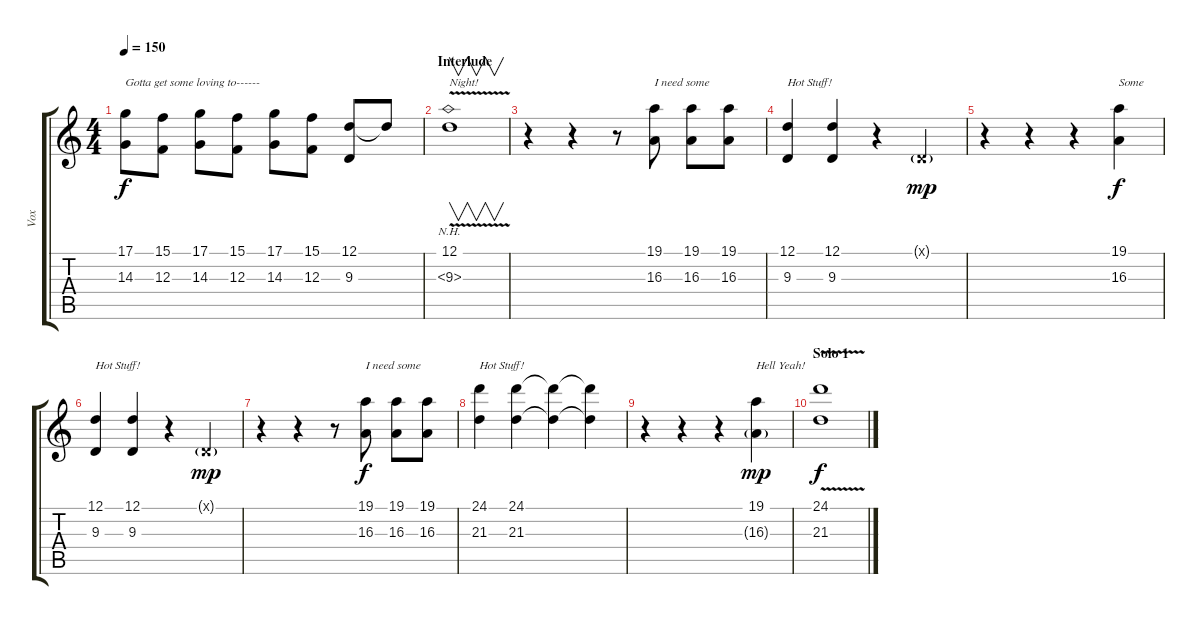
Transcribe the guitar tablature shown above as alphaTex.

\track ("Vox" "Vox") {instrument tenorsax}
\staff {score tabs}
\tuning (D4 A3 F3 C3 G2 D2) {hide}
\ts (4 4)
\tempo 150
\clef g2
\ks c
(17.1 14.3).8{txt "Gotta get some loving to------" dy f} (15.1 12.3).8 (17.1 14.3).8 (15.1 12.3).8 (17.1 14.3).8 (15.1 12.3).8 (12.1 9.3).8 12.1{t}.8 |
\section ("" "Interlude")
(12.1{v} 9.3{nh}).1{v txt "Night!"} |
r.4 r.4 r.8 (19.1 16.3).8{txt "I need some"} (19.1 16.3).8 (19.1 16.3).8 |
(12.1 9.3).4{txt "Hot Stuff!"} (12.1 9.3).4 r.4 0.1{g x}.4{dy mp} |
r.4 r.4 r.4 (19.1 16.3).4{txt "Some" dy f} |
(12.1 9.3).4{txt "Hot Stuff!"} (12.1 9.3).4 r.4 0.1{g x}.4{dy mp} |
r.4 r.4 r.8 (19.1 16.3).8{txt "I need some" dy f} (19.1 16.3).8 (19.1 16.3).8 |
(24.1 21.3).4{txt "Hot Stuff!"} (24.1 21.3).4 (24.1{t} 21.3{t}).4 (24.1{t} 21.3{t}).4 |
r.4 r.4 r.4 (19.1 16.3{g}).4{txt "Hell Yeah!" dy mp} |
\section ("" "Solo 1")
(24.1 21.3{v}).1{dy f}
